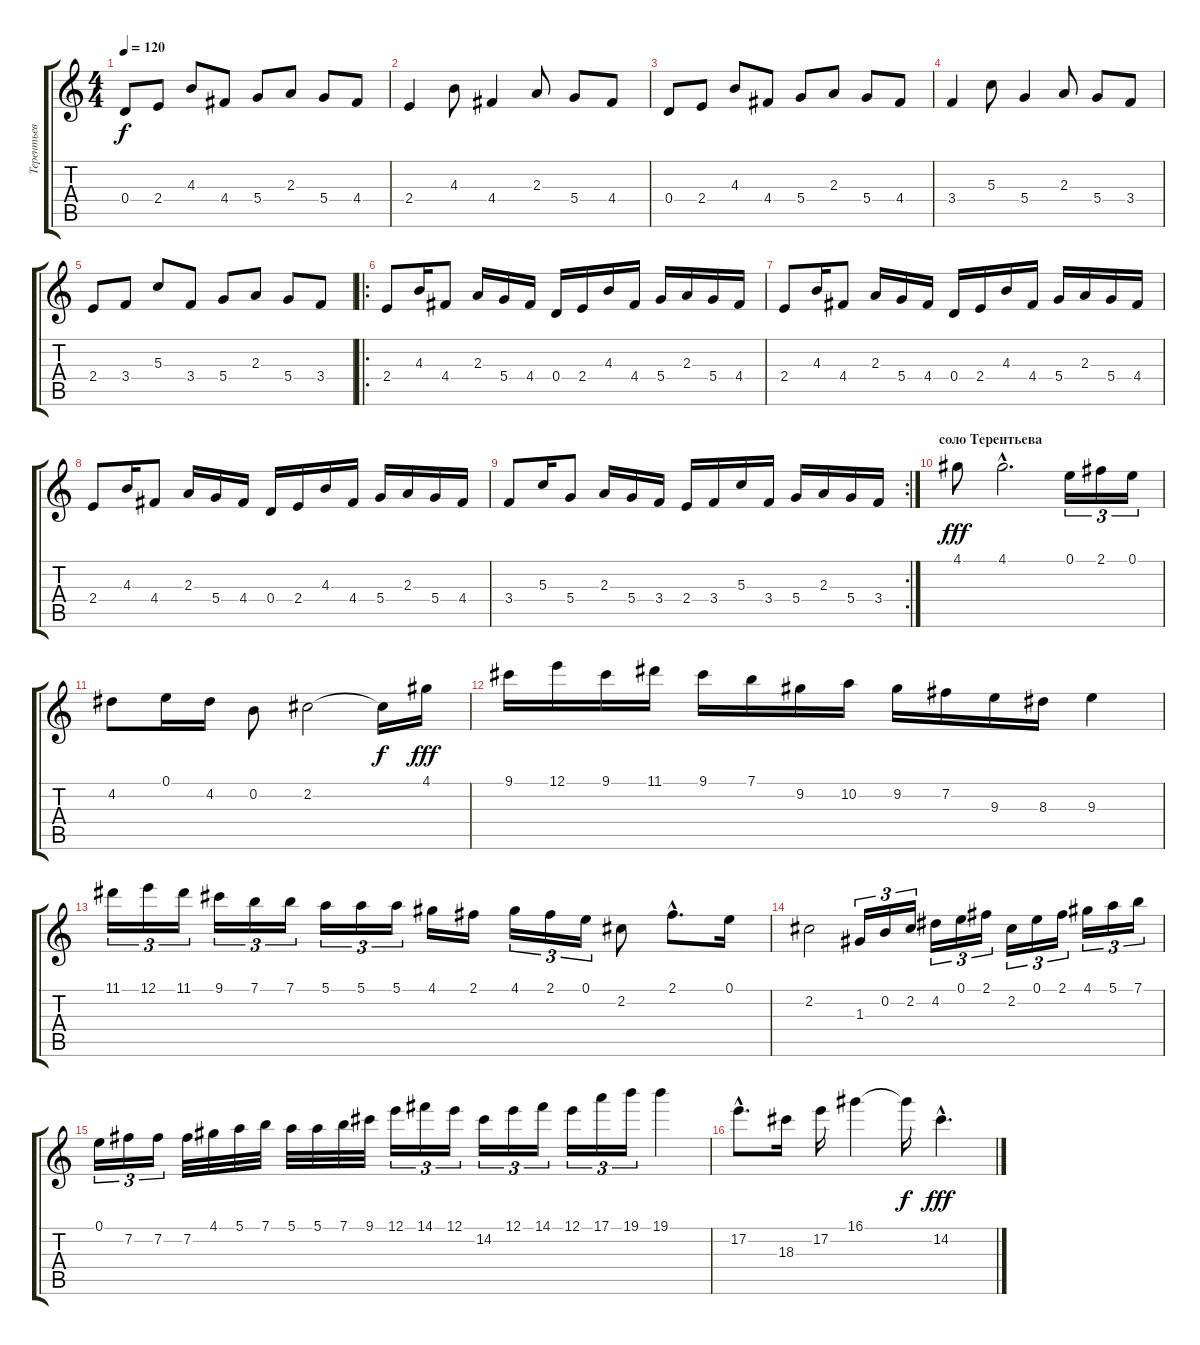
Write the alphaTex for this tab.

\track ("Терентьев" "Терентьев") {instrument overdrivenguitar}
\staff {score tabs}
\tuning (E4 B3 G3 D3 A2 E2) {hide}
\ts (4 4)
\tempo 120
\clef g2
\ks c
0.4.8{dy f} 2.4.8 4.3.8 4.4.8 5.4.8 2.3.8 5.4.8 4.4.8 |
2.4.4 4.3.8 4.4.4 2.3.8 5.4.8 4.4.8 |
0.4.8 2.4.8 4.3.8 4.4.8 5.4.8 2.3.8 5.4.8 4.4.8 |
3.4.4 5.3.8 5.4.4 2.3.8 5.4.8 3.4.8 |
2.4.8 3.4.8 5.3.8 3.4.8 5.4.8 2.3.8 5.4.8 3.4.8 |
\ro
2.4.8 4.3.16 4.4.8 2.3.16 5.4.16 4.4.16 0.4.16 2.4.16 4.3.16 4.4.16 5.4.16 2.3.16 5.4.16 4.4.16 |
2.4.8 4.3.16 4.4.8 2.3.16 5.4.16 4.4.16 0.4.16 2.4.16 4.3.16 4.4.16 5.4.16 2.3.16 5.4.16 4.4.16 |
2.4.8 4.3.16 4.4.8 2.3.16 5.4.16 4.4.16 0.4.16 2.4.16 4.3.16 4.4.16 5.4.16 2.3.16 5.4.16 4.4.16 |
\rc 2
3.4.8 5.3.16 5.4.8 2.3.16 5.4.16 3.4.16 2.4.16 3.4.16 5.3.16 3.4.16 5.4.16 2.3.16 5.4.16 3.4.16 |
\section ("" "соло Терентьева")
4.1.8{dy fff} 4.1{hac}.2{d} 0.1.16{tu (3 2)} 2.1.16{tu (3 2)} 0.1.16{tu (3 2)} |
4.2.8 0.1.16 4.2.16 0.2.8 2.2.2 2.2{t}.16{dy f} 4.1.16{dy fff} |
9.1.16 12.1.16 9.1.16 11.1.16 9.1.16 7.1.16 9.2.16 10.2.16 9.2.16 7.2.16 9.3.16 8.3.16 9.3.4 |
11.1.16{tu (3 2)} 12.1.16{tu (3 2)} 11.1.16{tu (3 2)} 9.1.16{tu (3 2)} 7.1.16{tu (3 2)} 7.1.16{tu (3 2)} 5.1.16{tu (3 2)} 5.1.16{tu (3 2)} 5.1.16{tu (3 2)} 4.1.16 2.1.16 4.1.16{tu (3 2)} 2.1.16{tu (3 2)} 0.1.16{tu (3 2)} 2.2.8 2.1{hac}.8{d} 0.1.16 |
2.2.2 1.3.16{tu (3 2)} 0.2.16{tu (3 2)} 2.2.16{tu (3 2)} 4.2.16{tu (3 2)} 0.1.16{tu (3 2)} 2.1.16{tu (3 2)} 2.2.16{tu (3 2)} 0.1.16{tu (3 2)} 2.1.16{tu (3 2)} 4.1.16{tu (3 2)} 5.1.16{tu (3 2)} 7.1.16{tu (3 2)} |
0.1.16{tu (3 2)} 7.2.16{tu (3 2)} 7.2.16{tu (3 2)} 7.2.32 4.1.32 5.1.32 7.1.32 5.1.32 5.1.32 7.1.32 9.1.32 12.1.16{tu (3 2)} 14.1.16{tu (3 2)} 12.1.16{tu (3 2)} 14.2.16{tu (3 2)} 12.1.16{tu (3 2)} 14.1.16{tu (3 2)} 12.1.16{tu (3 2)} 17.1.16{tu (3 2)} 19.1.16{tu (3 2)} 19.1.4 |
17.2{hac}.8{d} 18.3.16 17.2.16 16.1.4 16.1{t}.16{dy f} 14.2{hac}.4{d dy fff}
